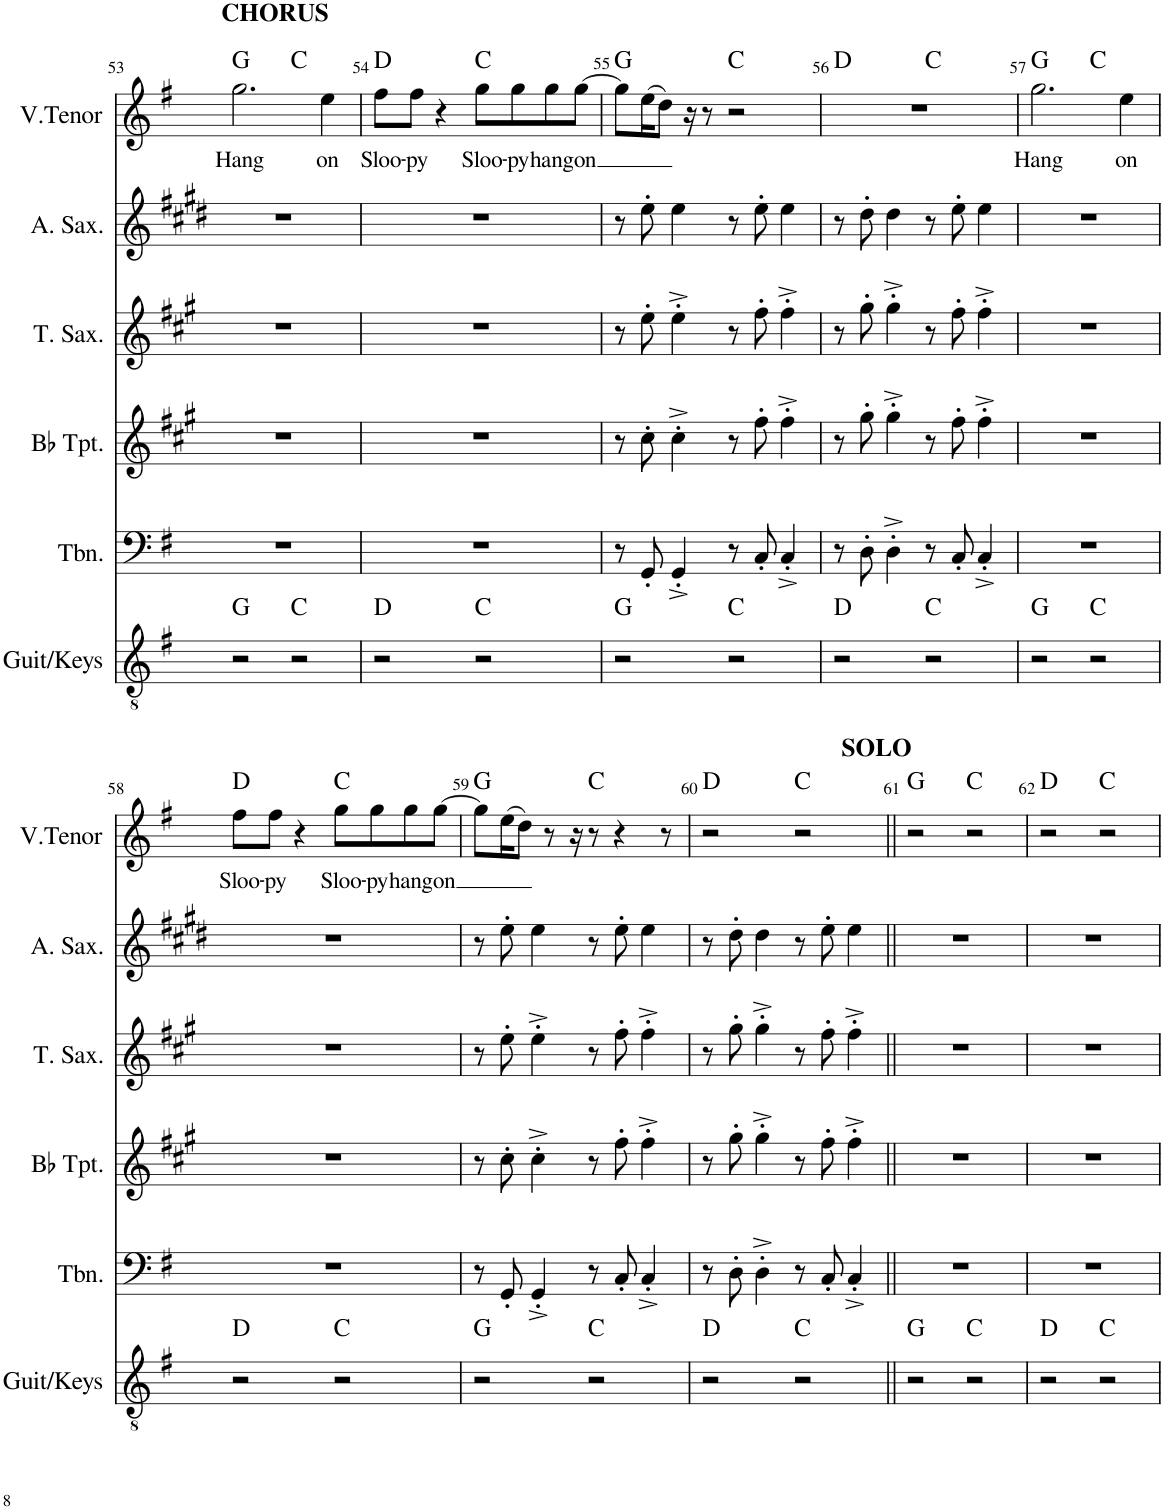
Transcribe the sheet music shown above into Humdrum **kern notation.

**kern	**harte	**kern	**kern	**kern	**kern	**kern	**text	**harte
*part6	*part6	*part5	*part4	*part3	*part2	*part1	*part1	*part1
*staff6	*	*staff5	*staff4	*staff3	*staff2	*staff1	*staff1	*
*I"Guit/Keys	*	*I"Trombone	*I"Bb Trumpet	*I"Tenor Saxophone	*I"Alto Saxophone	*I"V. Tenor	*	*
*I'Guit/Keys	*	*I'Tbn.	*I'Bb Tpt.	*I'T. Sax.	*I'A. Sax.	*I'V.Tenor	*	*
!!LO:PB:g=z
*clefGv2	*	*clefF4	*clefG2	*clefG2	*clefG2	*clefG2	*	*
*	*	*	*Trd1c2	*Trd8c14	*Trd5c9	*	*	*
*k[f#]	*	*k[f#]	*k[f#c#g#]	*k[f#c#g#]	*k[f#c#g#d#]	*k[f#]	*	*
*M4/4	*	*M4/4	*M4/4	*M4/4	*M4/4	*M4/4	*	*
=53	=53	=53	=53	=53	=53	=53	=53	=53
!	!	!	!	!	!	!LO:TX:a:B:t=CHORUS	!	!
!	!	!	!	!	!	!	!LO:LY:b	!
*	*	*	*	*	*	*^	*	*
2r	G:maj	1r	1r	1r	1r	2.gg\	2ryy	Hang	G:maj
2r	C:maj	.	.	.	.	.	2ryy	.	C:maj
!	!	!	!	!	!	!	!	!LO:LY:b	!
.	.	.	.	.	.	4ee\	.	on	.
=54	=54	=54	=54	=54	=54	=54	=54	=54	=54
!	!	!	!	!	!	!	!	!LO:LY:b	!
*	*	*	*	*	*	*v	*v	*	*
2r	D:maj	1r	1r	1r	1r	8ff#\L	Sloo-	D:maj
!	!	!	!	!	!	!	!LO:LY:b	!
.	.	.	.	.	.	8ff#\J	-py	.
.	.	.	.	.	.	4r	.	.
!	!	!	!	!	!	!	!LO:LY:b	!
2r	C:maj	.	.	.	.	8gg\L	Sloo-	C:maj
!	!	!	!	!	!	!	!LO:LY:b	!
.	.	.	.	.	.	8gg\	-py	.
!	!	!	!	!	!	!	!LO:LY:b	!
.	.	.	.	.	.	8gg\	hang	.
!	!	!	!	!	!	!	!LO:LY:b	!
.	.	.	.	.	.	[8gg\J	on	.
=55	=55	=55	=55	=55	=55	=55	=55	=55
2r	G:maj	8r	8r	8r	8r	8gg\L]	.	G:maj
.	.	8GG'/	8cc#'\	8ee'\	8ee'\	(16ee\K	.	.
.	.	.	.	.	.	8dd\J)	.	.
.	.	4GG'^/	4cc#'^\	4ee'^\	4ee\	.	.	.
.	.	.	.	.	.	16r	.	.
.	.	.	.	.	.	8r	.	.
2r	C:maj	8r	8r	8r	8r	2r	.	C:maj
.	.	8C'/	8ff#'\	8ff#'\	8ee'\	.	.	.
.	.	4C'^/	4ff#'^\	4ff#'^\	4ee\	.	.	.
=56	=56	=56	=56	=56	=56	=56	=56	=56
*	*	*	*	*	*	*^	*	*
2r	D:maj	8r	8r	8r	8r	1r	2ryy	.	D:maj
.	.	8D'\	8gg#'\	8gg#'\	8dd#'\	.	.	.	.
.	.	4D'^\	4gg#'^\	4gg#'^\	4dd#\	.	.	.	.
2r	C:maj	8r	8r	8r	8r	.	2ryy	.	C:maj
.	.	8C'/	8ff#'\	8ff#'\	8ee'\	.	.	.	.
.	.	4C'^/	4ff#'^\	4ff#'^\	4ee\	.	.	.	.
=57	=57	=57	=57	=57	=57	=57	=57	=57	=57
!	!	!	!	!	!	!	!	!LO:LY:b	!
2r	G:maj	1r	1r	1r	1r	2.gg\	2ryy	Hang	G:maj
2r	C:maj	.	.	.	.	.	2ryy	.	C:maj
!	!	!	!	!	!	!	!	!LO:LY:b	!
.	.	.	.	.	.	4ee\	.	on	.
!!LO:LB:g=z
=58	=58	=58	=58	=58	=58	=58	=58	=58	=58
!	!	!	!	!	!	!	!	!LO:LY:b	!
*	*	*	*	*	*	*v	*v	*	*
2r	D:maj	1r	1r	1r	1r	8ff#\L	Sloo-	D:maj
!	!	!	!	!	!	!	!LO:LY:b	!
.	.	.	.	.	.	8ff#\J	-py	.
.	.	.	.	.	.	4r	.	.
!	!	!	!	!	!	!	!LO:LY:b	!
2r	C:maj	.	.	.	.	8gg\L	Sloo-	C:maj
!	!	!	!	!	!	!	!LO:LY:b	!
.	.	.	.	.	.	8gg\	-py	.
!	!	!	!	!	!	!	!LO:LY:b	!
.	.	.	.	.	.	8gg\	hang	.
!	!	!	!	!	!	!	!LO:LY:b	!
.	.	.	.	.	.	[8gg\J	on	.
=59	=59	=59	=59	=59	=59	=59	=59	=59
2r	G:maj	8r	8r	8r	8r	8gg\L]	.	G:maj
.	.	8GG'/	8cc#'\	8ee'\	8ee'\	(16ee\K	.	.
.	.	.	.	.	.	8dd\J)	.	.
.	.	4GG'^/	4cc#'^\	4ee'^\	4ee\	.	.	.
.	.	.	.	.	.	8r	.	.
.	.	.	.	.	.	16r	.	.
2r	C:maj	8r	8r	8r	8r	8r	.	C:maj
.	.	8C'/	8ff#'\	8ff#'\	8ee'\	4r	.	.
.	.	4C'^/	4ff#'^\	4ff#'^\	4ee\	.	.	.
.	.	.	.	.	.	8r	.	.
=60	=60	=60	=60	=60	=60	=60	=60	=60
2r	D:maj	8r	8r	8r	8r	2r	.	D:maj
.	.	8D'\	8gg#'\	8gg#'\	8dd#'\	.	.	.
.	.	4D'^\	4gg#'^\	4gg#'^\	4dd#\	.	.	.
2r	C:maj	8r	8r	8r	8r	2r	.	C:maj
.	.	8C'/	8ff#'\	8ff#'\	8ee'\	.	.	.
.	.	4C'^/	4ff#'^\	4ff#'^\	4ee\	.	.	.
=61||	=61||	=61||	=61||	=61||	=61||	=61||	=61||	=61||
!	!	!	!	!	!	!LO:TX:a:B:t=SOLO	!	!
2r	G:maj	1r	1r	1r	1r	2r	.	G:maj
2r	C:maj	.	.	.	.	2r	.	C:maj
=62	=62	=62	=62	=62	=62	=62	=62	=62
2r	D:maj	1r	1r	1r	1r	2r	.	D:maj
2r	C:maj	.	.	.	.	2r	.	C:maj
=	=	=	=	=	=	=	=	=
*-	*-	*-	*-	*-	*-	*-	*-	*-
